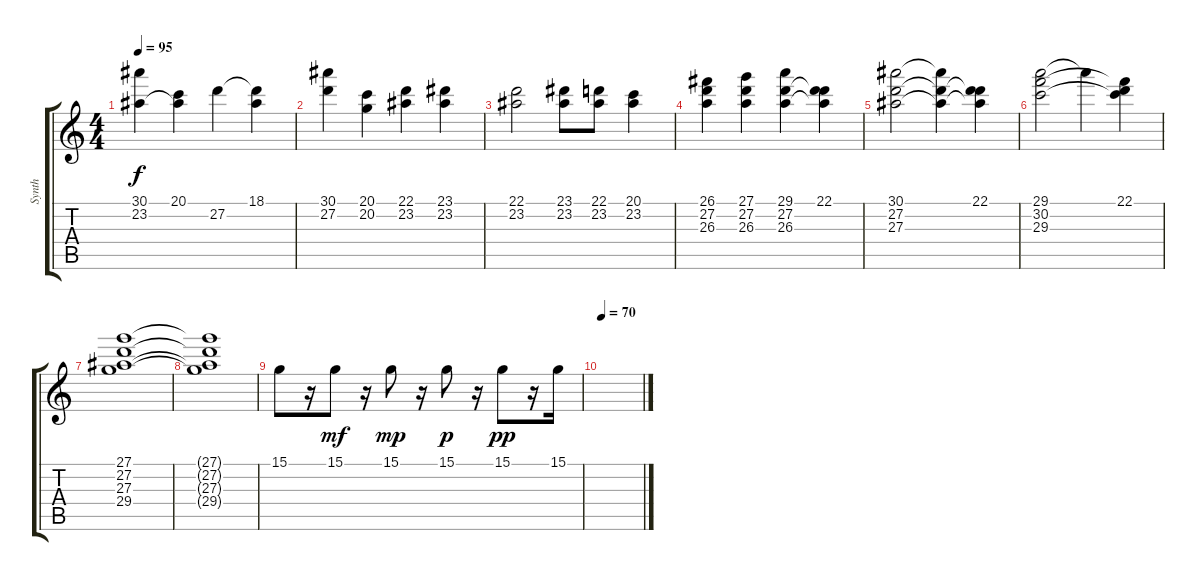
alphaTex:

\track ("Synth" "Synth") {instrument stringensemble1}
\staff {score tabs}
\tuning (E4 B3 G3 D3 A2 E2) {hide}
\ts (4 4)
\tempo 95
\clef g2
\ks c
(30.1 23.2).4{dy f} (20.1 23.2{t}).4 27.2.4 (18.1 27.2{t}).4 |
(30.1 27.2).4 (20.1 20.2).4 (22.1 23.2).4 (23.1 23.2).4 |
(22.1 23.2).2 (23.1 23.2).8 (22.1 23.2).8 (20.1 23.2).4 |
(26.1 27.2 26.3).4 (27.1 27.2 26.3).4 (29.1 27.2 26.3).4 (22.1 27.2{t} 26.3{t}).4 |
(30.1 27.2 27.3).2 (30.1{t} 27.2{t} 27.3{t}).4 (22.1 27.2{t} 27.3{t}).4 |
(29.1 30.2 29.3).2 29.1{t}.4 (22.1 30.2{t} 29.3{t}).4 |
(27.1 27.2 27.3 29.4).1 |
(27.1{t} 27.2{t} 27.3{t} 29.4{t}).1{volume 0} |
15.1.8{volume 8 instrument fiddle} r.16{volume 1} 15.1.8{dy mf} r.16 15.1.8{dy mp} r.16 15.1.8{dy p} r.16 15.1.8{dy pp} r.16 15.1.16 |
\tempo 75
\tempo 70
